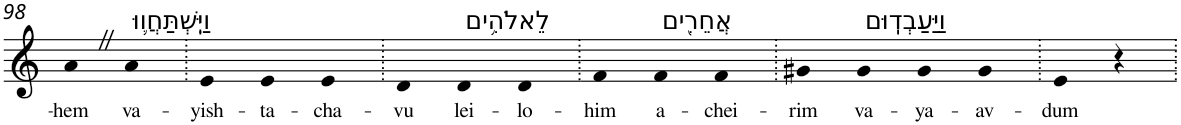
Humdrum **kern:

**kern	**text
*part1	*part1
*staff1	*staff1
*I"Piano	*
*I'Pno	*
!!LO:PB:g=z
*clefG2	*
*k[]	*
=98	=98
!	!LO:LY:b
4aZ	-hem
!LO:TX:a:t=וַיִּֽשְׁתַּחֲו֛וּ	!
!	!LO:LY:b
4a	va-
=99.	=99.
!	!LO:LY:b
4e	-yish-
!	!LO:LY:b
4e	-ta-
!	!LO:LY:b
4e	-cha-
=100.	=100.
!	!LO:LY:b
4d	-vu
!LO:TX:a:t=לֵאלֹהִ֥ים	!
!	!LO:LY:b
4d	lei-
!	!LO:LY:b
4d	-lo-
=101.	=101.
!	!LO:LY:b
4f	-him
!LO:TX:a:t=אֲחֵרִ֖ים	!
!	!LO:LY:b
4f	a-
!	!LO:LY:b
4f	-chei-
=102.	=102.
!	!LO:LY:b
4g#X	-rim
!LO:TX:a:t=וַיַּעַבְדֽוּם	!
!	!LO:LY:b
4g#	va-
!	!LO:LY:b
4g#	-ya-
!	!LO:LY:b
4g#	-av-
=103.	=103.
!	!LO:LY:b
4e	-dum
4r	.
=.	=.
*-	*-
